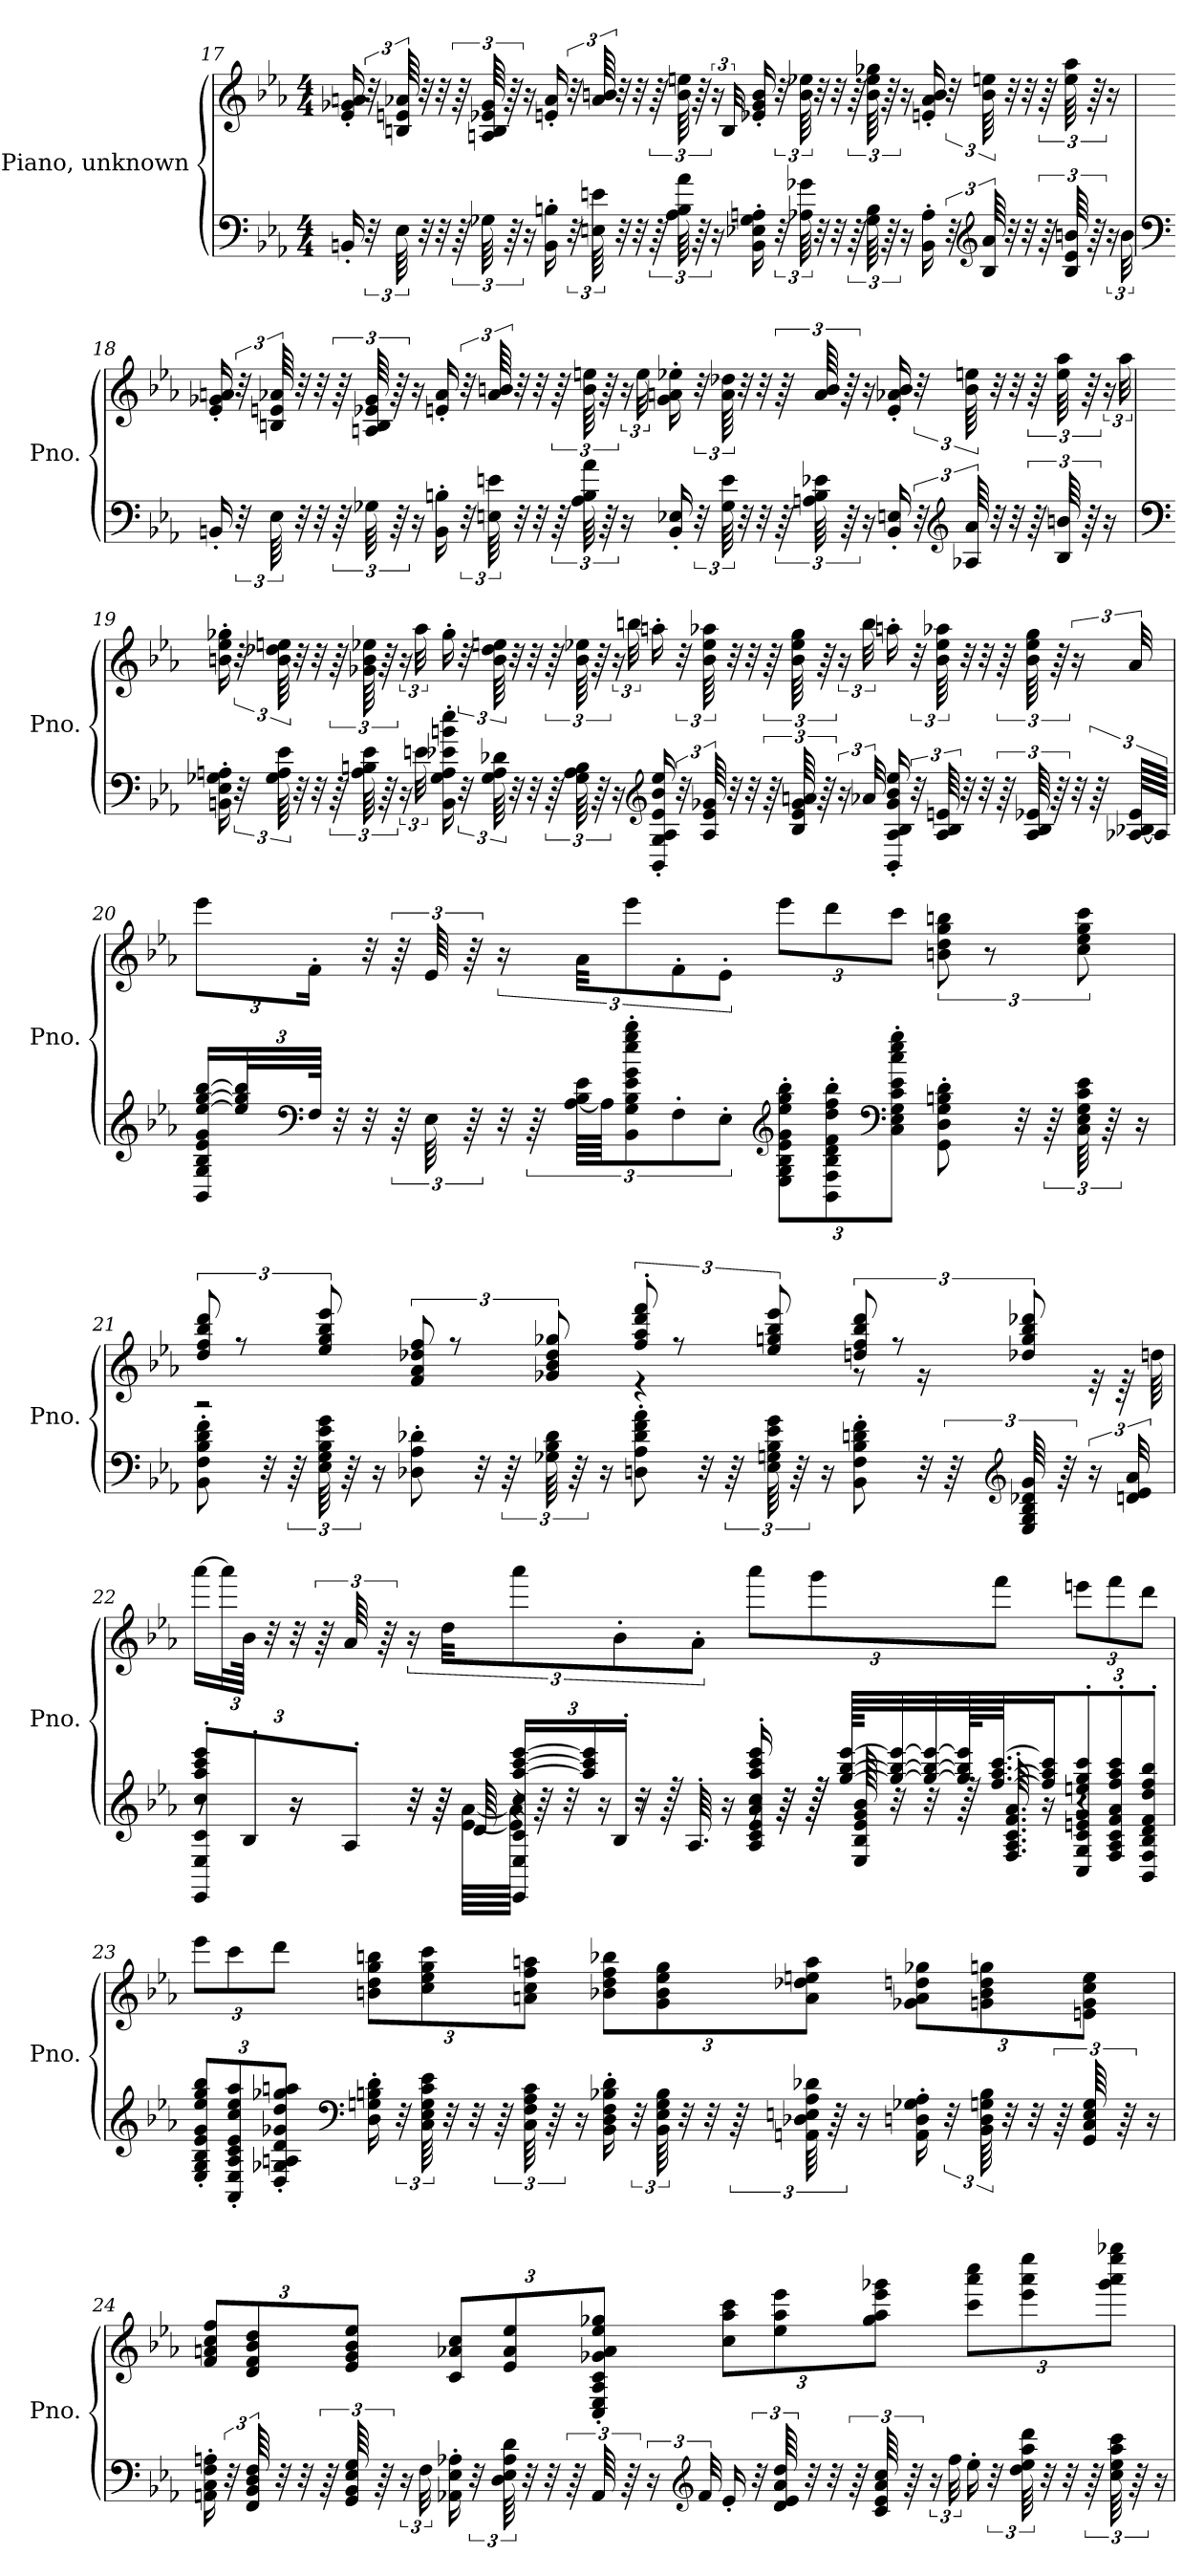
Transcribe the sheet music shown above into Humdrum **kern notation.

**kern	**kern
*part1	*part1
*staff2	*staff1
*I"Piano, unknown	*
*I'Pno.	*
!!LO:LB:g=z
*clefF4	*clefG2
*k[b-e-a-]	*k[b-e-a-]
*M4/4	*M4/4
=17	=17
16BBn'/	16e-/' 16g-X/' 16an/'
48r	48r
96E-\	96Bn/ 96en/ 96a-X/
32r	32r
32r	32r
96r	96r
96G-X\	96An/ 96B/ 96e-X/ 96g-/
96r	96r
16r	16r
16BB\' 16Bn\'	16en/' 16a-/'
48r	48r
96En\ 96en\	96a-/ 96bn/
32r	32r
32r	32r
96r	96r
96A-\ 96B\ 96a-\	96b\ 96een\
96r	96r
16r	24r
.	48B/
16BB\' 16E-X\' 16G-\' 16An\'	16e-X/' 16g-/' 16b/'
48r	48r
96A-X\ 96g-X\	96b\ 96ee-X\
32r	32r
32r	32r
96r	96r
96G-\ 96B\	96b\ 96ee-\ 96gg-X\
96r	96r
16r	16r
16BB\' 16A-\'	16en/' 16a-/' 16b/'
48r	48r
*clefG2	*
96B/ 96a-/	96b\ 96een\
32r	32r
32r	32r
96r	96r
96B/ 96e/ 96bn/	96ee\ 96aa-\
96r	96r
24r	16r
48b\	.
!!LO:PB:g=z
=18	=18
*clefF4	*
16BBn'/	16e-/' 16g-X/' 16an/'
48r	48r
96E-\	96Bn/ 96en/ 96a-X/
32r	32r
32r	32r
96r	96r
96G-X\	96An/ 96B/ 96e-X/ 96g-/
96r	96r
16r	16r
16BB\' 16Bn\'	16en/' 16a-/'
48r	48r
96En\ 96en\	96a-/ 96bn/
32r	32r
32r	32r
96r	96r
96A-\ 96B\ 96a-\	96b\ 96een\
96r	96r
16r	24r
.	48ee\
16BB/' 16E-X/'	16g-\' 16an\' 16ee-X\'
48r	48r
96G-\ 96e\	96a\ 96dd-X\
32r	32r
32r	32r
96r	96r
96An\ 96B\ 96e-X\	96a/ 96b/
96r	96r
16r	16r
16BB/' 16En/'	16e/' 16a-X/' 16b/'
48r	48r
*clefG2	*
96A-X/ 96a-/	96b\ 96een\
32r	32r
32r	32r
96r	96r
96B/ 96bn/	96ee\ 96aa-\
96r	96r
16r	24r
.	48aa-\
!!LO:LB:g=z
=19	=19
*clefF4	*
16BBn\' 16E-\' 16G-X\' 16An\'	16bn\' 16ee-\' 16gg-X\'
48r	48r
96G-\ 96A\ 96e-\	96b\ 96dd-X\ 96een\
32r	32r
32r	32r
96r	96r
96A\ 96Bn\ 96e-\	96g-X\ 96b\ 96ee-X\
96r	96r
24r	24r
48en\	48aa-\
16BB\' 16G-\' 16A\' 16e-X\' 16bn\' 16ee-\'	16gg-'\
48r	48r
96G-\ 96A\ 96d-X\	96b\ 96dd-\ 96een\
32r	32r
32r	32r
96r	96r
96G-\ 96A\ 96B\	96b\ 96ee-X\
96r	96r
16r	24r
.	48bbn\
*clefG2	*
16BB/' 16G-/' 16A/' 16e-/' 16b/' 16ee-/'	16aan'\
48r	48r
96A/ 96e-/ 96g-X/	96b\ 96ee-\ 96aa-X\
32r	32r
32r	32r
96r	96r
96B/ 96e-/ 96g-/ 96an/	96b\ 96ee-\ 96gg-\
96r	96r
24r	24r
48a-X/	48bb\
16BB/' 16A/' 16B/' 16g-/' 16b/' 16ee-/'	16aan'\
48r	48r
96A/ 96B/ 96en/	96b\ 96ee-\ 96aa-X\
32r	32r
32r	32r
96r	96r
96A/ 96B/ 96e-X/	96b\ 96ee-\ 96gg-\
96r	96r
32r	24r
96r	.
[96A-X/ 96B-X/ 96e-/LLLL	48a-/
96A-/JJJJ]	.
!!LO:LB:g=z
=20	=20
*	*Xbrackettup
16BB-/ 16G/ 16B-/ 16e-/ 16g/ [16ee-/ [16gg/ [16bb-/LL	12eee-\L
*Xbrackettup	*
48ee-/] 48gg/] 48bb-/]L	.
*clefF4	*
96F/JJJk	24f'\Jk
32r	.
32r	32r
*brackettup	*brackettup
96r	96r
96E-\	96e-/
96r	96r
32r	24r
96r	.
[96A-\ 96B-\ 96e-\LLLL	48a-\KKL
96A-\JJJ]	.
*Xbrackettup	*Xbrackettup
12BB-\' 12G\' 12B-\' 12e-\' 12g\' 12ee-\' 12gg\' 12bb-\'	12eee-\
12F'\	12f'\
12E-'\J	12e-'\J
*clefG2	*
12E-\' 12G\' 12B-\' 12e-\' 12g\' 12ee-\' 12gg\' 12bb-\'L	12eee-\L
12BB-\' 12F\' 12B-\' 12d\' 12f\' 12dd\' 12ff\' 12bb-\'	12ddd\
*clefF4	*
12C\' 12E-\' 12G\' 12c\' 12e-\' 12cc\' 12ee-\' 12gg\'J	12ccc\J
*	*brackettup
8GG\' 8D\' 8G\' 8Bn\' 8d\'	12bn\ 12dd\ 12gg\ 12bbn\
.	12r
32r	.
*brackettup	*
96r	.
96C\ 96E-\ 96G\ 96c\ 96e-\	12cc\ 12ee-\ 12gg\ 12ccc\
96r	.
16r	.
!!LO:LB:g=z
=21	=21
*	*^
8BB-\' 8F\' 8B-\' 8d\' 8f\'	12dd/ 12ff/ 12bb-/ 12ddd/	2r
.	12r	.
32r	.	.
96r	.	.
96E-\ 96G\ 96B-\ 96e-\ 96g\	12ee-/ 12gg/ 12bb-/ 12eee-/	.
96r	.	.
16r	.	.
8D-X\' 8A-\' 8d-X\'	12f/ 12a-/ 12dd-X/ 12ff/	.
.	12r	.
32r	.	.
96r	.	.
96G-X\ 96B-\ 96d-\	12g-X/ 12b-/ 12dd-/ 12gg-X/	.
96r	.	.
16r	.	.
8Dn\' 8A-\' 8d-\' 8f\' 8a-\'	12ff/' 12aa-/' 12ddd/' 12fff/'	4r
.	12r	.
32r	.	.
96r	.	.
96E-\ 96Gn\ 96B-\ 96e-\ 96g\	12ee-/ 12ggn/ 12bb-/ 12eee-/	.
96r	.	.
16r	.	.
8BB-\' 8F\' 8B-\' 8dn\' 8f\'	12ddn/ 12ff/ 12bb-/ 12ddd/	8r
.	12r	.
32r	.	16r
96r	.	.
*clefG2	*	*
96E-/ 96G/ 96B-/ 96d-X/ 96g/	12dd-X/ 12gg/ 12bb-/ 12ddd-X/	.
96r	.	.
24r	.	32r
.	.	64r
48dn/ 48e-/ 48a-/	.	.
.	.	64ddn\
*	*v	*v
!!LO:LB:g=z
=22	=22
*Xbrackettup	*
*^	*
*	*^	*
12EE-/' 12E-/' 12c/' 12cc/' 12aa-/' 12ccc/' 12eee-/'L	8r	8r	[16aaa-\LL
*	*	*	*Xbrackettup
.	.	.	48aaa-\L]
12B-'/	.	.	96b-\JJJk
.	.	.	32r
.	16r	16r	32r
*	*	*	*brackettup
.	.	.	96r
12A-'/J	.	.	96a-/
.	.	.	96r
.	32r	32r	24r
.	64r	64r	.
.	.	.	48dd\KKL
.	[64e-\ [64a-\LLLL	64d/	.
*	*	*	*Xbrackettup
24EE-/ 24E-/ 24c/ 24cc/ [24aa-/ [24ccc/ [24eee-/LL	64e-\] 64a-\]JJJJ	4r	12aaa-\
.	64r	.	.
.	32r	.	.
24aa-/] 24ccc/] 24eee-/]	.	.	.
.	16r	.	.
24B-'/JJ	.	.	12b-'\
32r	8r	.	.
128r	.	.	.
64.A-'/	.	.	.
.	.	.	12a-'\J
16r	.	.	.
16A-/' 16c/' 16e-/' 16a-/' 16cc/' 16aa-/' 16ccc/' 16eee-/'	2r	16r	12aaa-\L
64r	.	64r	.
128r	.	128r	.
.	.	.	12ggg\
[128gg/ [128bb-/ [128eee-/KKLLL	.	128E-/ 128B-/ 128e-/ 128g/ 128b-/	.
32gg/_ 32bb-/_ 32eee-/_	.	32r	.
32gg/_ 32bb-/_ 32eee-/_	.	32r	.
128gg/] 128bb-/] 128eee-/]KL	.	128r	.
[64.ff/ [64.aa-/ [64.ccc/JJ	.	64.F/' 64.A-/' 64.c/' 64.f/' 64.a-/'	.
.	.	.	12fff\J
16ff/] 16aa-/] 16ccc/]J	.	16r	.
12C/' 12G/' 12c/' 12en/' 12g/' 12een/' 12gg/' 12ccc/'	.	4r	12eeen\L
12F/' 12A-/' 12c/' 12f/' 12a-/' 12ff/' 12aa-/' 12ccc/'	.	.	12fff\
12BB-/' 12F/' 12B-/' 12d/' 12f/' 12dd/' 12ff/' 12bb-/'J	.	.	12ddd\J
*v	*v	*v	*
!!LO:LB:g=z
=23	=23
12E-/' 12G/' 12B-/' 12e-/' 12g/' 12ee-/' 12gg/' 12bb-/'L	12eee-\L
12AA-/' 12E-/' 12A-/' 12c/' 12e-/' 12cc/' 12ee-/' 12aa-/'	12ccc\
12D/' 12G-X/' 12An/' 12d/' 12g-X/' 12dd/' 12gg-X/' 12aan/'J	12ddd\J
*clefF4	*
16D\' 16Gn\' 16Bn\' 16d\'	12bn\ 12dd\ 12gg\ 12bbn\L
*brackettup	*
48r	.
96C\ 96E-\ 96G\ 96c\ 96e-\	12cc\ 12ee-\ 12gg\ 12ccc\
32r	.
32r	.
96r	.
96C\ 96F\ 96A\ 96c\	12an\ 12cc\ 12ff\ 12aan\J
96r	.
16r	.
16BB-\' 16D\' 16F\' 16B-X\' 16d\'	12b-X\ 12dd\ 12ff\ 12bb-X\L
48r	.
96BB-\ 96E-\ 96G\ 96B-\	12g\ 12b-\ 12ee-\ 12gg\
32r	.
32r	.
96r	.
96AAn\ 96D-X\ 96En\ 96A\ 96d-X\	12a\ 12dd-X\ 12een\ 12aa\J
96r	.
16r	.
16AA\' 16Dn\' 16G-X\' 16A\'	12g-X\ 12a\ 12ddn\ 12gg-X\L
48r	.
96BB-\ 96D\ 96Gn\ 96B-\	12gn\ 12b-\ 12dd\ 12ggn\
32r	.
32r	.
96r	.
96GG/ 96C/ 96E/ 96G/	12en\ 12g\ 12cc\ 12ee\J
96r	.
16r	.
!!LO:PB:g=z
=24	=24
16AAn\' 16C\' 16F\' 16An\'	12f/ 12an/ 12cc/ 12ff/L
48r	.
96FF/ 96BB-/ 96D/ 96F/	12d/ 12f/ 12b-/ 12dd/
32r	.
32r	.
96r	.
96GG/ 96BB-/ 96E-/ 96G/	12e-/ 12g/ 12b-/ 12ee-/J
96r	.
24r	.
48F\	.
16AA-X\' 16E-\' 16A-X\'	12c/ 12a-X/ 12cc/L
48r	.
96D\ 96E-\ 96A-\ 96d\	12e-/ 12a-/ 12ee-/
32r	.
32r	.
96r	.
96AA-/	12C/' 12E-/' 12A-/' 12c/' 12g-X/' 12a-/' 12ee-/' 12gg-X/'J
96r	.
24r	.
*clefG2	*
48f/	.
16e-'/	12cc\ 12aa-\ 12ccc\L
48r	.
96d/ 96e-/ 96a-/ 96dd/	12ee-\ 12aa-\ 12eee-\
32r	.
32r	.
96r	.
96c/ 96e-/ 96a-/ 96cc/	12gg-\ 12aa-\ 12eee-\ 12ggg-X\J
96r	.
24r	.
48ff\	.
16ee-'\	12ccc\ 12aaa-\ 12cccc\L
48r	.
96dd\ 96ee-\ 96aa-\ 96ddd\	12eee-\ 12aaa-\ 12eeee-\
32r	.
32r	.
96r	.
96cc\ 96ee-\ 96aa-\ 96ccc\	12ggg-\ 12aaa-\ 12eeee-\ 12gggg-X\J
96r	.
16r	.
=	=
*-	*-
